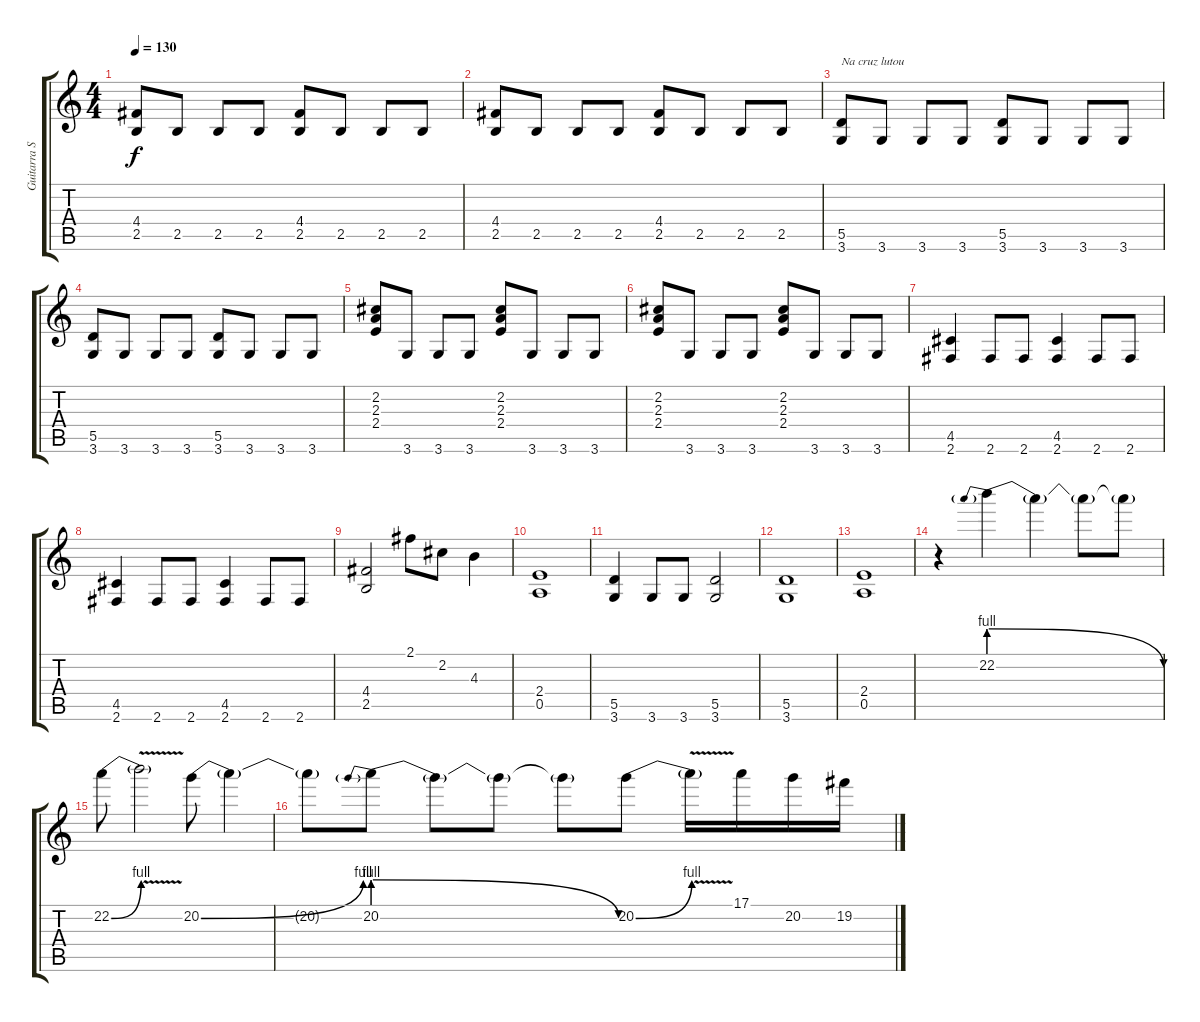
\track ("Guitarra Solo" "Guitarra S") {instrument distortionguitar}
\staff {score tabs}
\tuning (E4 B3 G3 D3 A2 E2) {hide}
\ts (4 4)
\tempo 130
\clef g2
\ks c
(4.4 2.5).8{dy f} 2.5.8 2.5.8 2.5.8 (4.4 2.5).8 2.5.8 2.5.8 2.5.8 |
(4.4 2.5).8 2.5.8 2.5.8 2.5.8 (4.4 2.5).8 2.5.8 2.5.8 2.5.8 |
(5.5 3.6).8{txt "Na cruz lutou"} 3.6.8 3.6.8 3.6.8 (5.5 3.6).8 3.6.8 3.6.8 3.6.8 |
(5.5 3.6).8 3.6.8 3.6.8 3.6.8 (5.5 3.6).8 3.6.8 3.6.8 3.6.8 |
(2.2 2.3 2.4).8 3.6.8 3.6.8 3.6.8 (2.2 2.3 2.4).8 3.6.8 3.6.8 3.6.8 |
(2.2 2.3 2.4).8 3.6.8 3.6.8 3.6.8 (2.2 2.3 2.4).8 3.6.8 3.6.8 3.6.8 |
(4.5 2.6).4 2.6.8 2.6.8 (4.5 2.6).4 2.6.8 2.6.8 |
(4.5 2.6).4 2.6.8 2.6.8 (4.5 2.6).4 2.6.8 2.6.8 |
(4.4 2.5).2 2.1.8 2.2.8 4.3.4 |
(2.4 0.5).1 |
(5.5 3.6).4 3.6.8 3.6.8 (5.5 3.6).2 |
(5.5 3.6).1 |
(2.4 0.5).1 |
r.4 22.2{be (prebendrelease 0 4 60 0)}.4 22.2{t}.4 22.2{t}.8 22.2{t}.8 |
22.2{be (bend 0 0 60 4)}.8 22.2{v t}.2 20.2{be (bend 0 0 60 4)}.8 20.2{t}.4 |
20.2{t}.8 20.2{be (prebendrelease 0 4 60 0)}.8 20.2{t}.8 20.2{t}.8 20.2{t}.8 20.2{be (bend 0 0 60 4)}.8 20.2{v t}.16 17.1.16 20.2.16 19.2.16
